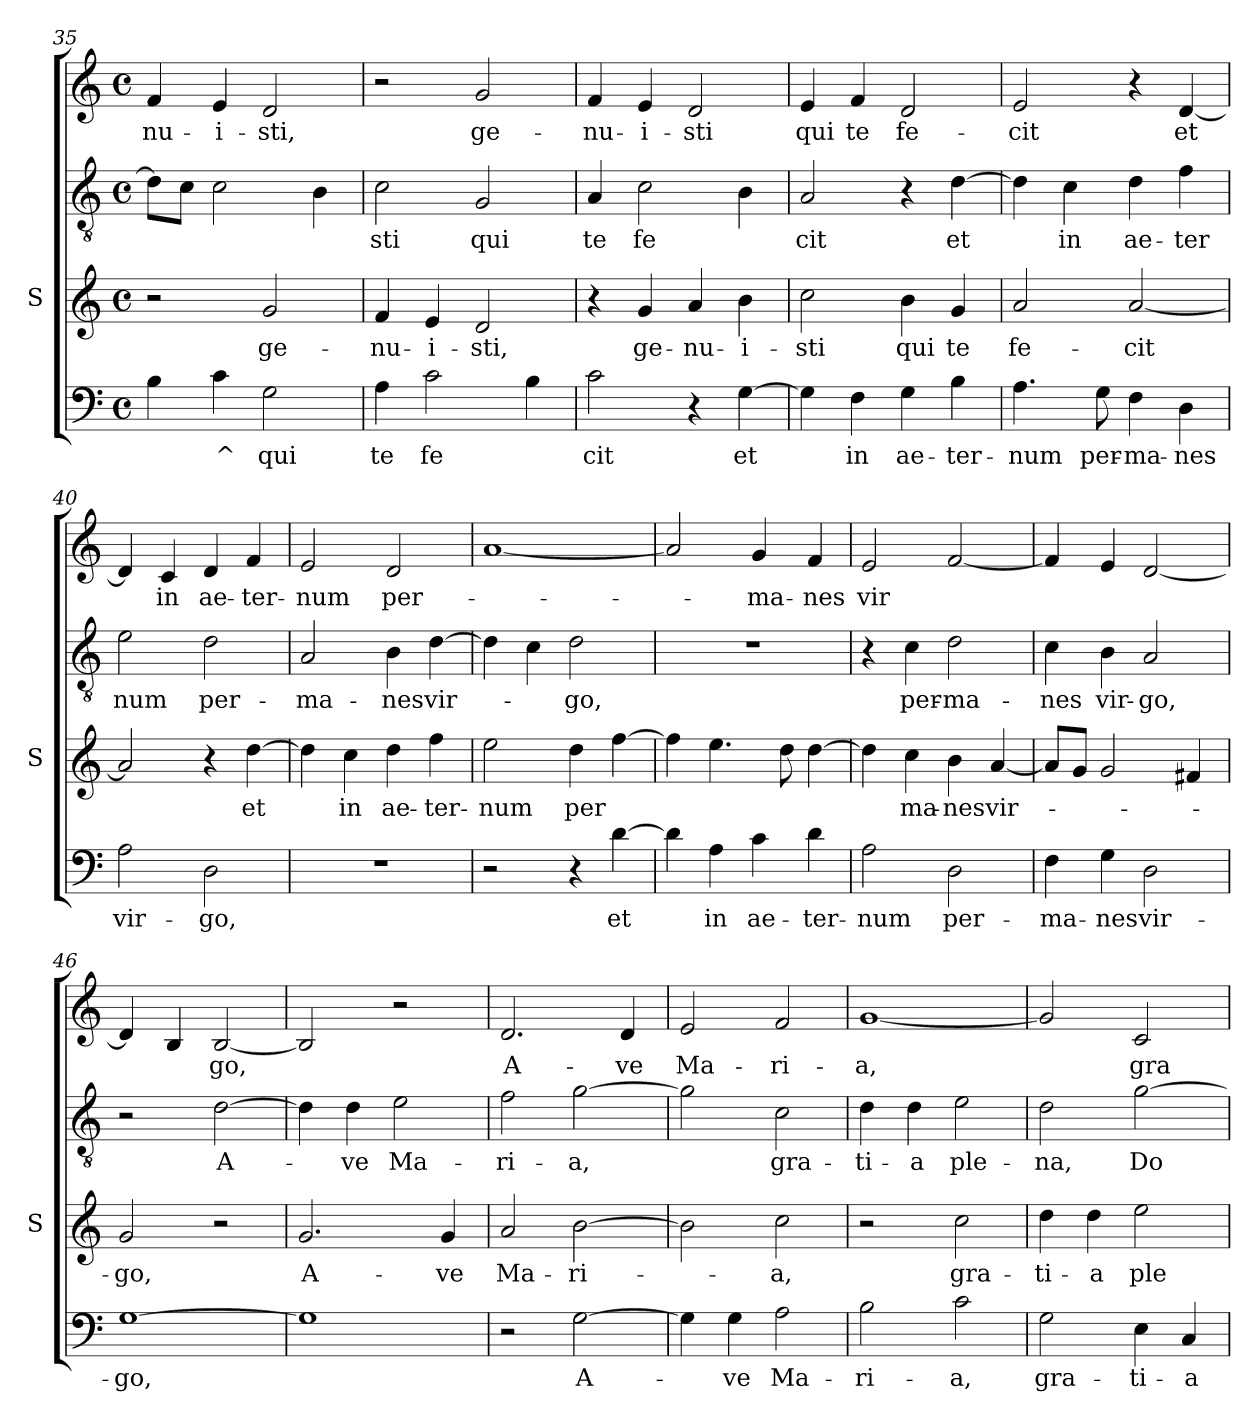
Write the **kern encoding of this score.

**kern	**text	**kern	**text	**kern	**text	**kern	**text
*part4	*part4	*part3	*part3	*part2	*part2	*part1	*part1
*staff4	*staff4	*staff3	*staff3	*staff2	*staff2	*staff1	*staff1
*	*	*I"S	*	*	*	*	*
*	*	*I'S	*	*	*	*	*
*clefF4	*	*clefG2	*	*clefGv2	*	*clefG2	*
*M4/4	*	*M4/4	*	*M4/4	*	*M4/4	*
*met(c)	*	*met(c)	*	*met(c)	*	*met(c)	*
=35	=35	=35	=35	=35	=35	=35	=35
!	!	!	!	!	!	!	!LO:LY:b
4B\	.	2r	.	8dL]	.	4f/	-nu-
.	.	.	.	8cJ	.	.	.
!	!LO:LY:b	!	!	!	!	!	!LO:LY:b
4c\	^	.	.	2c\	.	4e/	-i-
!	!LO:LY:b	!	!LO:LY:b	!	!	!	!LO:LY:b
2G\	qui	2g/	ge-	.	.	2d/	-sti,
.	.	.	.	4B\	.	.	.
=36	=36	=36	=36	=36	=36	=36	=36
!	!LO:LY:b	!	!LO:LY:b	!	!LO:LY:b	!	!
4A\	te	4f/	-nu-	2c\	-sti	2r	.
!	!LO:LY:b	!	!LO:LY:b	!	!	!	!
2c\	fe	4e/	-i-	.	.	.	.
!	!	!	!LO:LY:b	!	!LO:LY:b	!	!LO:LY:b
.	.	2d/	-sti,	2G/	qui	2g/	ge-
4B\	.	.	.	.	.	.	.
=37	=37	=37	=37	=37	=37	=37	=37
!	!LO:LY:b	!	!	!	!LO:LY:b	!	!LO:LY:b
2c\	cit	4r	.	4A/	te	4f/	-nu-
!	!	!	!LO:LY:b	!	!LO:LY:b	!	!LO:LY:b
.	.	4g/	ge-	2c\	fe	4e/	-i-
!	!	!	!LO:LY:b	!	!	!	!LO:LY:b
4r	.	4a/	-nu-	.	.	2d/	-sti
!	!LO:LY:b	!	!LO:LY:b	!	!	!	!
[4G\	et	4b\	-i-	4B\	.	.	.
=38	=38	=38	=38	=38	=38	=38	=38
!	!	!	!LO:LY:b	!	!LO:LY:b	!	!LO:LY:b
4G\]	.	2cc\	-sti	2A/	cit	4e/	qui
!	!LO:LY:b	!	!	!	!	!	!LO:LY:b
4F\	in	.	.	.	.	4f/	te
!	!LO:LY:b	!	!LO:LY:b	!	!	!	!LO:LY:b
4G\	ae-	4b\	qui	4r	.	2d/	fe-
!	!LO:LY:b	!	!LO:LY:b	!	!LO:LY:b	!	!
4B\	-ter-	4g/	te	[4d\	et	.	.
!!LO:PB:g=z
=39	=39	=39	=39	=39	=39	=39	=39
!	!LO:LY:b	!	!LO:LY:b	!	!	!	!LO:LY:b
4.A\	-num	2a/	fe-	4d\]	.	2e/	-cit
!	!	!	!	!	!LO:LY:b	!	!
.	.	.	.	4c\	in	.	.
!	!LO:LY:b	!	!	!	!	!	!
8G\	per-	.	.	.	.	.	.
!	!LO:LY:b	!	!LO:LY:b	!	!LO:LY:b	!	!
4F\	-ma-	[2a/	-cit	4d\	ae-	4r	.
!	!LO:LY:b	!	!	!	!LO:LY:b	!	!LO:LY:b
4D\	-nes	.	.	4f\	-ter	[4d/	et
=40	=40	=40	=40	=40	=40	=40	=40
!	!LO:LY:b	!	!	!	!LO:LY:b	!	!
2A\	vir-	2a/]	.	2e\	num	4d/]	.
!	!	!	!	!	!	!	!LO:LY:b
.	.	.	.	.	.	4c/	in
!	!LO:LY:b	!	!	!	!LO:LY:b	!	!LO:LY:b
2D\	-go,	4r	.	2d\	per-	4d/	ae-
!	!	!	!LO:LY:b	!	!	!	!LO:LY:b
.	.	[4dd\	et	.	.	4f/	-ter-
=41	=41	=41	=41	=41	=41	=41	=41
!	!	!	!	!	!LO:LY:b	!	!LO:LY:b
1r	.	4dd\]	.	2A/	-ma-	2e/	-num
!	!	!	!LO:LY:b	!	!	!	!
.	.	4cc\	in	.	.	.	.
!	!	!	!LO:LY:b	!	!LO:LY:b	!	!LO:LY:b
.	.	4dd\	ae-	4B\	-nes	2d/	per-
!	!	!	!LO:LY:b	!	!LO:LY:b	!	!
.	.	4ff\	-ter-	[4d\	vir-	.	.
=42	=42	=42	=42	=42	=42	=42	=42
!	!	!	!LO:LY:b	!	!	!	!
2r	.	2ee\	-num	4d\]	.	[1a	.
.	.	.	.	4c\	.	.	.
!	!	!	!LO:LY:b	!	!LO:LY:b	!	!
4r	.	4dd\	per	2d\	-go,	.	.
!	!LO:LY:b	!	!	!	!	!	!
[4d\	et	[4ff\	.	.	.	.	.
=43	=43	=43	=43	=43	=43	=43	=43
4d\]	.	4ff\]	.	1r	.	2a/]	.
!	!LO:LY:b	!	!	!	!	!	!
4A\	in	4.ee\	.	.	.	.	.
!	!LO:LY:b	!	!	!	!	!	!LO:LY:b
4c\	ae-	.	.	.	.	4g/	-ma-
.	.	8dd\	.	.	.	.	.
!	!LO:LY:b	!	!	!	!	!	!LO:LY:b
4d\	-ter-	[4dd\	.	.	.	4f/	-nes
!!LO:PB:g=z
=44	=44	=44	=44	=44	=44	=44	=44
!	!LO:LY:b	!	!	!	!	!	!LO:LY:b
2A\	-num	4dd\]	.	4r	.	2e/	vir
!	!	!	!LO:LY:b	!	!LO:LY:b	!	!
.	.	4cc\	ma-	4c\	per-	.	.
!	!LO:LY:b	!	!LO:LY:b	!	!LO:LY:b	!	!
2D\	per-	4b\	-nes	2d\	-ma-	[2f/	.
!	!	!	!LO:LY:b	!	!	!	!
.	.	[4a/	vir-	.	.	.	.
=45	=45	=45	=45	=45	=45	=45	=45
!	!LO:LY:b	!	!	!	!LO:LY:b	!	!
4F\	-ma-	8aL]	.	4c\	-nes	4f/]	.
.	.	8gJ	.	.	.	.	.
!	!LO:LY:b	!	!	!	!LO:LY:b	!	!
4G\	-nes	2g/	.	4B\	vir-	4e/	.
!	!LO:LY:b	!	!	!	!LO:LY:b	!	!
2D\	vir-	.	.	2A/	-go,	[2d/	.
.	.	4f#X/	.	.	.	.	.
=46	=46	=46	=46	=46	=46	=46	=46
!	!LO:LY:b	!	!LO:LY:b	!	!	!	!
[1G	-go,	2g/	-go,	2r	.	4d/]	.
.	.	.	.	.	.	4B/	.
!	!	!	!	!	!LO:LY:b	!	!LO:LY:b
.	.	2r	.	[2d\	A-	[2B/	go,
=47	=47	=47	=47	=47	=47	=47	=47
!	!	!	!LO:LY:b	!	!	!	!
1G]	.	2.g/	A-	4d\]	.	2B/]	.
!	!	!	!	!	!LO:LY:b	!	!
.	.	.	.	4d\	-ve	.	.
!	!	!	!	!	!LO:LY:b	!	!
.	.	.	.	2e\	Ma-	2r	.
!	!	!	!LO:LY:b	!	!	!	!
.	.	4g/	-ve	.	.	.	.
=48	=48	=48	=48	=48	=48	=48	=48
!	!	!	!LO:LY:b	!	!LO:LY:b	!	!LO:LY:b
2r	.	2a/	Ma-	2f\	-ri-	2.d/	A-
!	!LO:LY:b	!	!LO:LY:b	!	!LO:LY:b	!	!
[2G\	A-	[2b\	-ri-	[2g\	-a,	.	.
!	!	!	!	!	!	!	!LO:LY:b
.	.	.	.	.	.	4d/	-ve
=49	=49	=49	=49	=49	=49	=49	=49
!	!	!	!	!	!	!	!LO:LY:b
4G\]	.	2b\]	.	2g\]	.	2e/	Ma-
!	!LO:LY:b	!	!	!	!	!	!
4G\	-ve	.	.	.	.	.	.
!	!LO:LY:b	!	!LO:LY:b	!	!LO:LY:b	!	!LO:LY:b
2A\	Ma-	2cc\	-a,	2c\	gra-	2f/	-ri-
!!LO:LB:g=z
=50	=50	=50	=50	=50	=50	=50	=50
!	!LO:LY:b	!	!	!	!LO:LY:b	!	!LO:LY:b
2B\	-ri-	2r	.	4d\	-ti-	[1g	-a,
!	!	!	!	!	!LO:LY:b	!	!
.	.	.	.	4d\	-a	.	.
!	!LO:LY:b	!	!LO:LY:b	!	!LO:LY:b	!	!
2c\	-a,	2cc\	gra-	2e\	ple-	.	.
=51	=51	=51	=51	=51	=51	=51	=51
!	!LO:LY:b	!	!LO:LY:b	!	!LO:LY:b	!	!
2G\	gra-	4dd\	-ti-	2d\	-na,	2g/]	.
!	!	!	!LO:LY:b	!	!	!	!
.	.	4dd\	-a	.	.	.	.
!	!LO:LY:b	!	!LO:LY:b	!	!LO:LY:b	!	!LO:LY:b
4E\	-ti-	2ee\	ple-	[2g\	Do-	2c/	gra-
!	!LO:LY:b	!	!	!	!	!	!
4C/	-a	.	.	.	.	.	.
=	=	=	=	=	=	=	=
*-	*-	*-	*-	*-	*-	*-	*-
